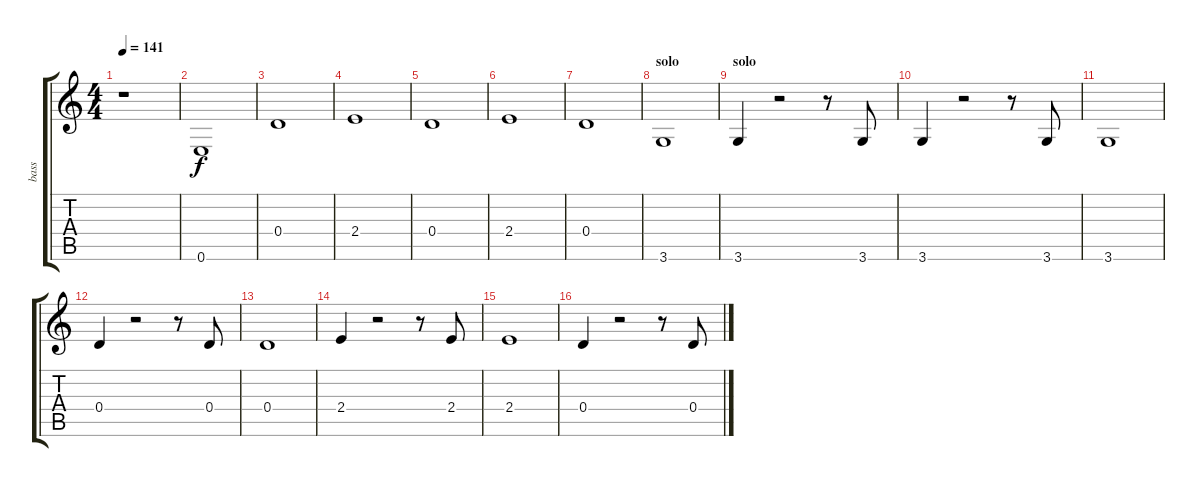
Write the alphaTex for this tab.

\track ("bass" "bass") {instrument electricbassfinger}
\staff {score tabs}
\tuning (E4 B3 G3 D3 A2 E2) {hide}
\ts (4 4)
\tempo 141
\clef g2
\ks c
r.1{dy f} |
0.6.1 |
0.4.1 |
2.4.1 |
0.4.1 |
2.4.1 |
0.4.1 |
\section ("" "solo")
3.6.1 |
\section ("" "solo")
3.6.4 r.2 r.8 3.6.8 |
3.6.4 r.2 r.8 3.6.8 |
3.6.1 |
0.4.4 r.2 r.8 0.4.8 |
0.4.1 |
2.4.4 r.2 r.8 2.4.8 |
2.4.1 |
0.4.4 r.2 r.8 0.4.8
